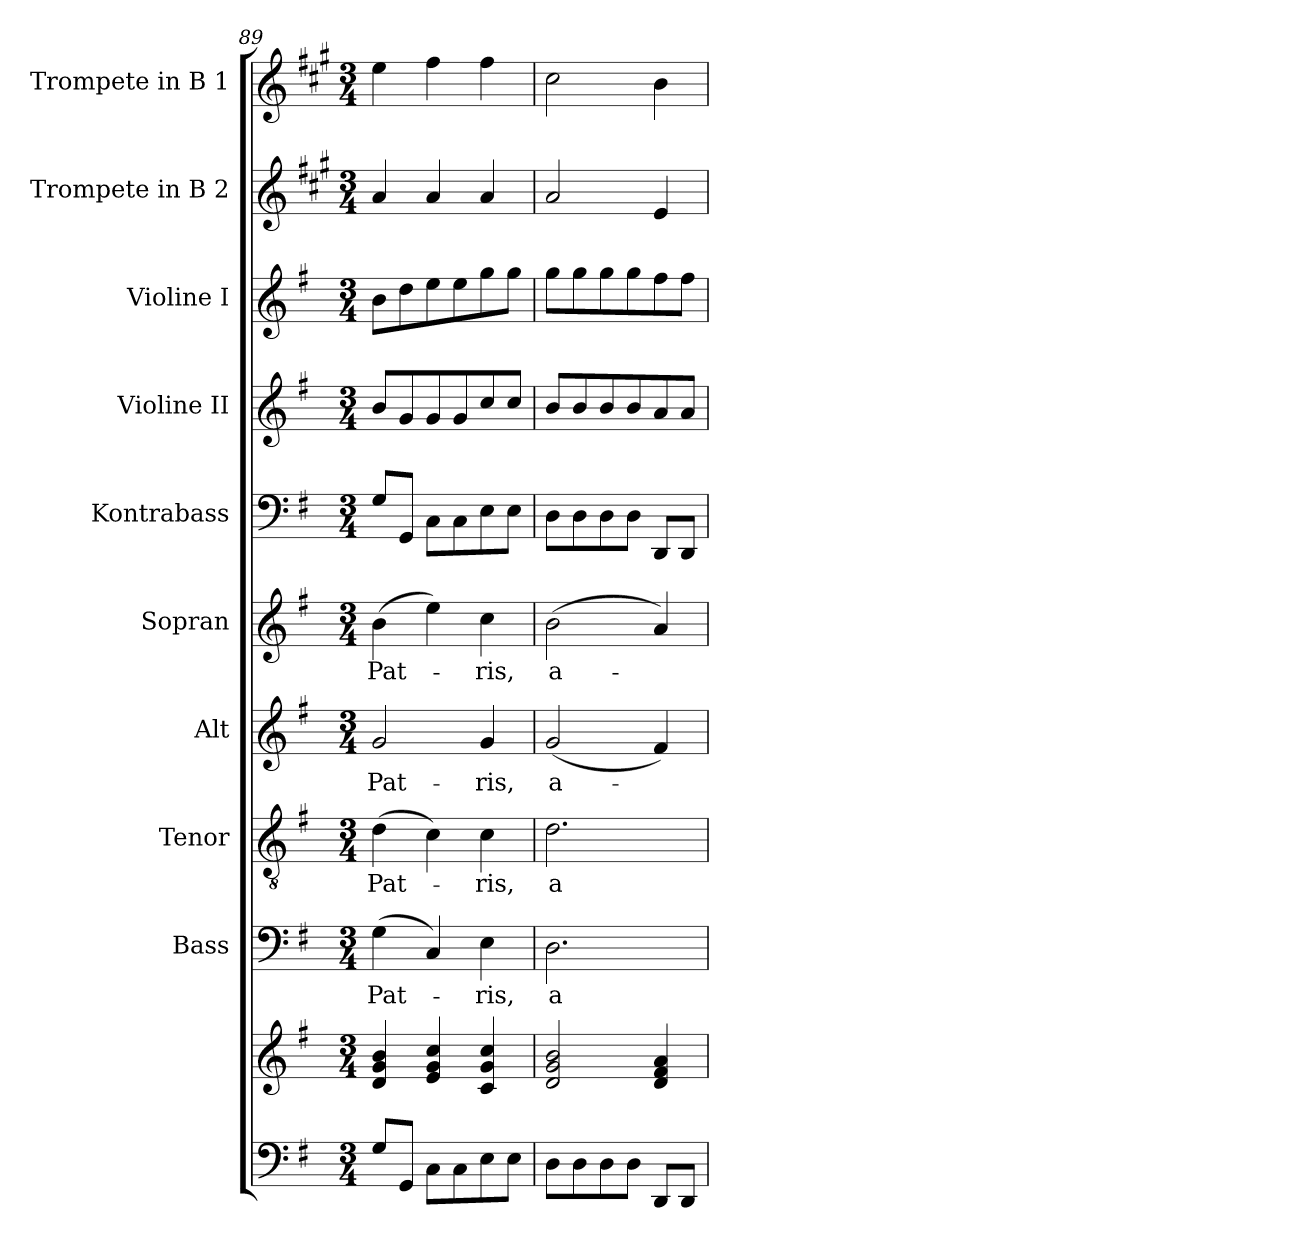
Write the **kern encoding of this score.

**kern	**kern	**kern	**text	**kern	**text	**kern	**text	**kern	**text	**kern	**kern	**kern	**kern	**kern
*part10	*part10	*part9	*part9	*part8	*part8	*part7	*part7	*part6	*part6	*part5	*part4	*part3	*part2	*part1
*staff11	*staff10	*staff9	*staff9	*staff8	*staff8	*staff7	*staff7	*staff6	*staff6	*staff5	*staff4	*staff3	*staff2	*staff1
*	*	*I"Bass	*	*I"Tenor	*	*I"Alt	*	*I"Sopran	*	*I"Kontrabass	*I"Violine II	*I"Violine I	*I"Trompete in B 2	*I"Trompete in B 1
*	*	*I'B.	*	*I'T.	*	*I'A.	*	*I'S.	*	*I'Kb.	*I'Vl. II	*I'Vl. I	*I'Tr. 2	*I'Tr. 1
*clefF4	*clefG2	*clefF4	*	*clefGv2	*	*clefG2	*	*clefG2	*	*clefF4	*clefG2	*clefG2	*clefG2	*clefG2
*	*	*	*	*	*	*	*	*	*	*ITrd7c12	*	*	*ITrd1c2	*ITrd1c2
*k[f#]	*k[f#]	*k[f#]	*	*k[f#]	*	*k[f#]	*	*k[f#]	*	*k[f#]	*k[f#]	*k[f#]	*k[f#]	*k[f#]
*G:	*G:	*G:	*	*G:	*	*G:	*	*G:	*	*G:	*G:	*G:	*G:	*G:
*M3/4	*M3/4	*M3/4	*	*M3/4	*	*M3/4	*	*M3/4	*	*M3/4	*M3/4	*M3/4	*M3/4	*M3/4
=89	=89	=89	=89	=89	=89	=89	=89	=89	=89	=89	=89	=89	=89	=89
!	!	!	!LO:LY:b	!	!LO:LY:b	!	!LO:LY:b	!	!LO:LY:b	!	!	!	!	!
8G/L	4d/ 4g/ 4b/	(>4G\	Pat-	(>4d\	Pat-	2g/	Pat-	(>4b\	Pat-	8GG/L	8b/L	8b\L	4g/	4dd\
8GG/J	.	.	.	.	.	.	.	.	.	8GGG/J	8g/	8dd\	.	.
8C\L	4e/ 4g/ 4cc/	4C/)	.	4c\)	.	.	.	4ee\)	.	8CC\L	8g/	8ee\	4g/	4ee\
8C\	.	.	.	.	.	.	.	.	.	8CC\	8g/	8ee\	.	.
!	!	!	!LO:LY:b	!	!LO:LY:b	!	!LO:LY:b	!	!LO:LY:b	!	!	!	!	!
8E\	4c/ 4g/ 4cc/	4E\	-ris,	4c\	-ris,	4g/	-ris,	4cc\	-ris,	8EE\	8cc/	8gg\	4g/	4ee\
8E\J	.	.	.	.	.	.	.	.	.	8EE\J	8cc/J	8gg\J	.	.
=90	=90	=90	=90	=90	=90	=90	=90	=90	=90	=90	=90	=90	=90	=90
!	!	!	!LO:LY:b	!	!LO:LY:b	!	!LO:LY:b	!	!LO:LY:b	!	!	!	!	!
8D\L	2d/ 2g/ 2b/	2.D\	a-	2.d\	a-	(<2g/	a-	(>2b\	a-	8DD\L	8b/L	8gg\L	2g/	2b\
8D\	.	.	.	.	.	.	.	.	.	8DD\	8b/	8gg\	.	.
8D\	.	.	.	.	.	.	.	.	.	8DD\	8b/	8gg\	.	.
8D\J	.	.	.	.	.	.	.	.	.	8DD\J	8b/	8gg\	.	.
8DD/L	4d/ 4f#/ 4a/	.	.	.	.	4f#/)	.	4a/)	.	8DDD/L	8a/	8ff#\	4d/	4a\
8DD/J	.	.	.	.	.	.	.	.	.	8DDD/J	8a/J	8ff#\J	.	.
=	=	=	=	=	=	=	=	=	=	=	=	=	=	=
*-	*-	*-	*-	*-	*-	*-	*-	*-	*-	*-	*-	*-	*-	*-
